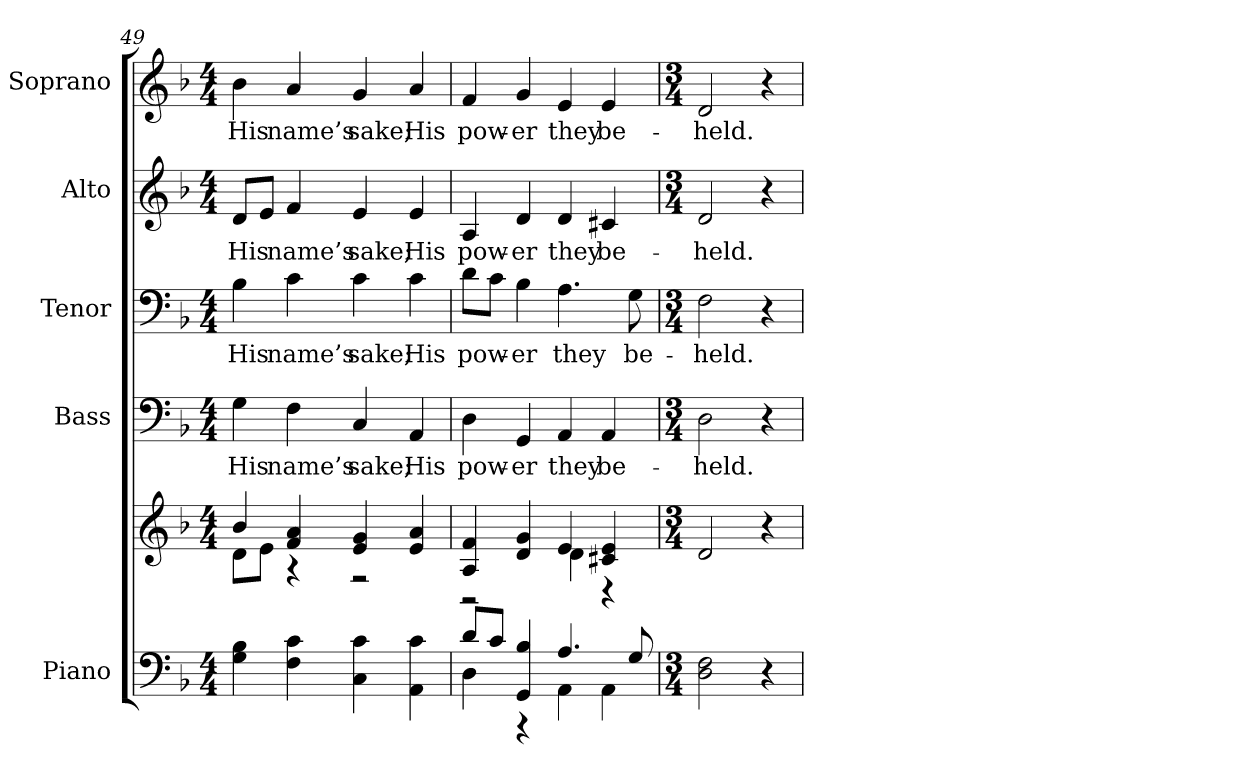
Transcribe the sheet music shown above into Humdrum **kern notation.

**kern	**kern	**kern	**text	**kern	**text	**kern	**text	**kern	**text
*part5	*part5	*part4	*part4	*part3	*part3	*part2	*part2	*part1	*part1
*staff6	*staff5	*staff4	*staff4	*staff3	*staff3	*staff2	*staff2	*staff1	*staff1
*I"Piano	*	*I"Bass	*	*I"Tenor	*	*I"Alto	*	*I"Soprano	*
*I'Pno.	*	*I'B.	*	*I'T.	*	*I'A.	*	*I'S.	*
*clefF4	*clefG2	*clefF4	*	*clefF4	*	*clefG2	*	*clefG2	*
*k[b-]	*k[b-]	*k[b-]	*	*k[b-]	*	*k[b-]	*	*k[b-]	*
*F:	*F:	*F:	*	*F:	*	*F:	*	*F:	*
*M4/4	*M4/4	*M4/4	*	*M4/4	*	*M4/4	*	*M4/4	*
=49	=49	=49	=49	=49	=49	=49	=49	=49	=49
*	*^	*	*	*	*	*	*	*	*
!	!	!	!	!LO:LY:b:color=#000000	!	!	!	!	!	!
!	!	!	!	!	!	!LO:LY:b:color=#000000	!	!	!	!
!	!	!	!	!	!	!	!	!LO:LY:b:color=#000000	!	!
!	!	!	!	!	!	!	!	!	!	!LO:LY:b:color=#000000
4Gi\ 4B-i	4b-i/	8di\L	4Gi\	His	4B-i\	His	8di/L	His	4b-i\	His
.	.	8ei\J	.	.	.	.	8ei/J	.	.	.
!	!	!	!	!LO:LY:b:color=#000000	!	!	!	!	!	!
!	!	!	!	!	!	!LO:LY:b:color=#000000	!	!	!	!
!	!	!	!	!	!	!	!	!LO:LY:b:color=#000000	!	!
!	!	!	!	!	!	!	!	!	!	!LO:LY:b:color=#000000
4Fi\ 4ci	4fi/ 4ai	4r	4Fi\	name’s	4ci\	name’s	4fi/	name’s	4ai/	name’s
!	!	!	!	!LO:LY:b:color=#000000	!	!	!	!	!	!
!	!	!	!	!	!	!LO:LY:b:color=#000000	!	!	!	!
!	!	!	!	!	!	!	!	!LO:LY:b:color=#000000	!	!
!	!	!	!	!	!	!	!	!	!	!LO:LY:b:color=#000000
4Ci\ 4ci	4ei/ 4gi	2r	4Ci/	sake;	4ci\	sake;	4ei/	sake;	4gi/	sake;
!	!	!	!	!LO:LY:b:color=#000000	!	!	!	!	!	!
!	!	!	!	!	!	!LO:LY:b:color=#000000	!	!	!	!
!	!	!	!	!	!	!	!	!LO:LY:b:color=#000000	!	!
!	!	!	!	!	!	!	!	!	!	!LO:LY:b:color=#000000
4AAi\ 4ci	4ei/ 4ai	.	4AAi/	His	4ci\	His	4ei/	His	4ai/	His
!!LO:PB:g=z
=50	=50	=50	=50	=50	=50	=50	=50	=50	=50	=50
*^	*	*	*	*	*	*	*	*	*	*
!	!	!	!	!	!LO:LY:b:color=#000000	!	!	!	!	!	!
!	!	!	!	!	!	!	!LO:LY:b:color=#000000	!	!	!	!
!	!	!	!	!	!	!	!	!	!LO:LY:b:color=#000000	!	!
!	!	!	!	!	!	!	!	!	!	!	!LO:LY:b:color=#000000
8di/L	4Di\	4Ai/ 4fi	2r	4Di\	pow-	8di\L	pow-	4Ai/	pow-	4fi/	pow-
8ci/J	.	.	.	.	.	8ci\J	.	.	.	.	.
!	!	!	!	!	!LO:LY:b:color=#000000	!	!	!	!	!	!
!	!	!	!	!	!	!	!LO:LY:b:color=#000000	!	!	!	!
!	!	!	!	!	!	!	!	!	!LO:LY:b:color=#000000	!	!
!	!	!	!	!	!	!	!	!	!	!	!LO:LY:b:color=#000000
4GGi/ 4B-i	4r	4di/ 4gi	.	4GGi/	-er	4B-i\	-er	4di/	-er	4gi/	-er
!	!	!	!	!	!LO:LY:b:color=#000000	!	!	!	!	!	!
!	!	!	!	!	!	!	!LO:LY:b:color=#000000	!	!	!	!
!	!	!	!	!	!	!	!	!	!LO:LY:b:color=#000000	!	!
!	!	!	!	!	!	!	!	!	!	!	!LO:LY:b:color=#000000
4.Ai/	4AAi\	4ei/	4di\	4AAi/	they	4.Ai\	they	4di/	they	4ei/	they
!	!	!	!	!	!LO:LY:b:color=#000000	!	!	!	!	!	!
!	!	!	!	!	!	!	!	!	!LO:LY:b:color=#000000	!	!
!	!	!	!	!	!	!	!	!	!	!	!LO:LY:b:color=#000000
.	4AAi\	4c#Xi/ 4ei	4r	4AAi/	be-	.	.	4c#Xi/	be-	4ei/	be-
!	!	!	!	!	!	!	!LO:LY:b:color=#000000	!	!	!	!
8Gi/	.	.	.	.	.	8Gi\	be-	.	.	.	.
*v	*v	*	*	*	*	*	*	*	*	*	*
*	*v	*v	*	*	*	*	*	*	*	*
=51	=51	=51	=51	=51	=51	=51	=51	=51	=51
*M3/4	*M3/4	*M3/4	*	*M3/4	*	*M3/4	*	*M3/4	*
!	!	!	!LO:LY:b:color=#000000	!	!	!	!	!	!
!	!	!	!	!	!LO:LY:b:color=#000000	!	!	!	!
!	!	!	!	!	!	!	!LO:LY:b:color=#000000	!	!
!	!	!	!	!	!	!	!	!	!LO:LY:b:color=#000000
2Di\ 2Fi	2di/	2Di\	-held.	2Fi\	-held.	2di/	-held.	2di/	-held.
4r	4r	4r	.	4r	.	4r	.	4r	.
=	=	=	=	=	=	=	=	=	=
*-	*-	*-	*-	*-	*-	*-	*-	*-	*-
